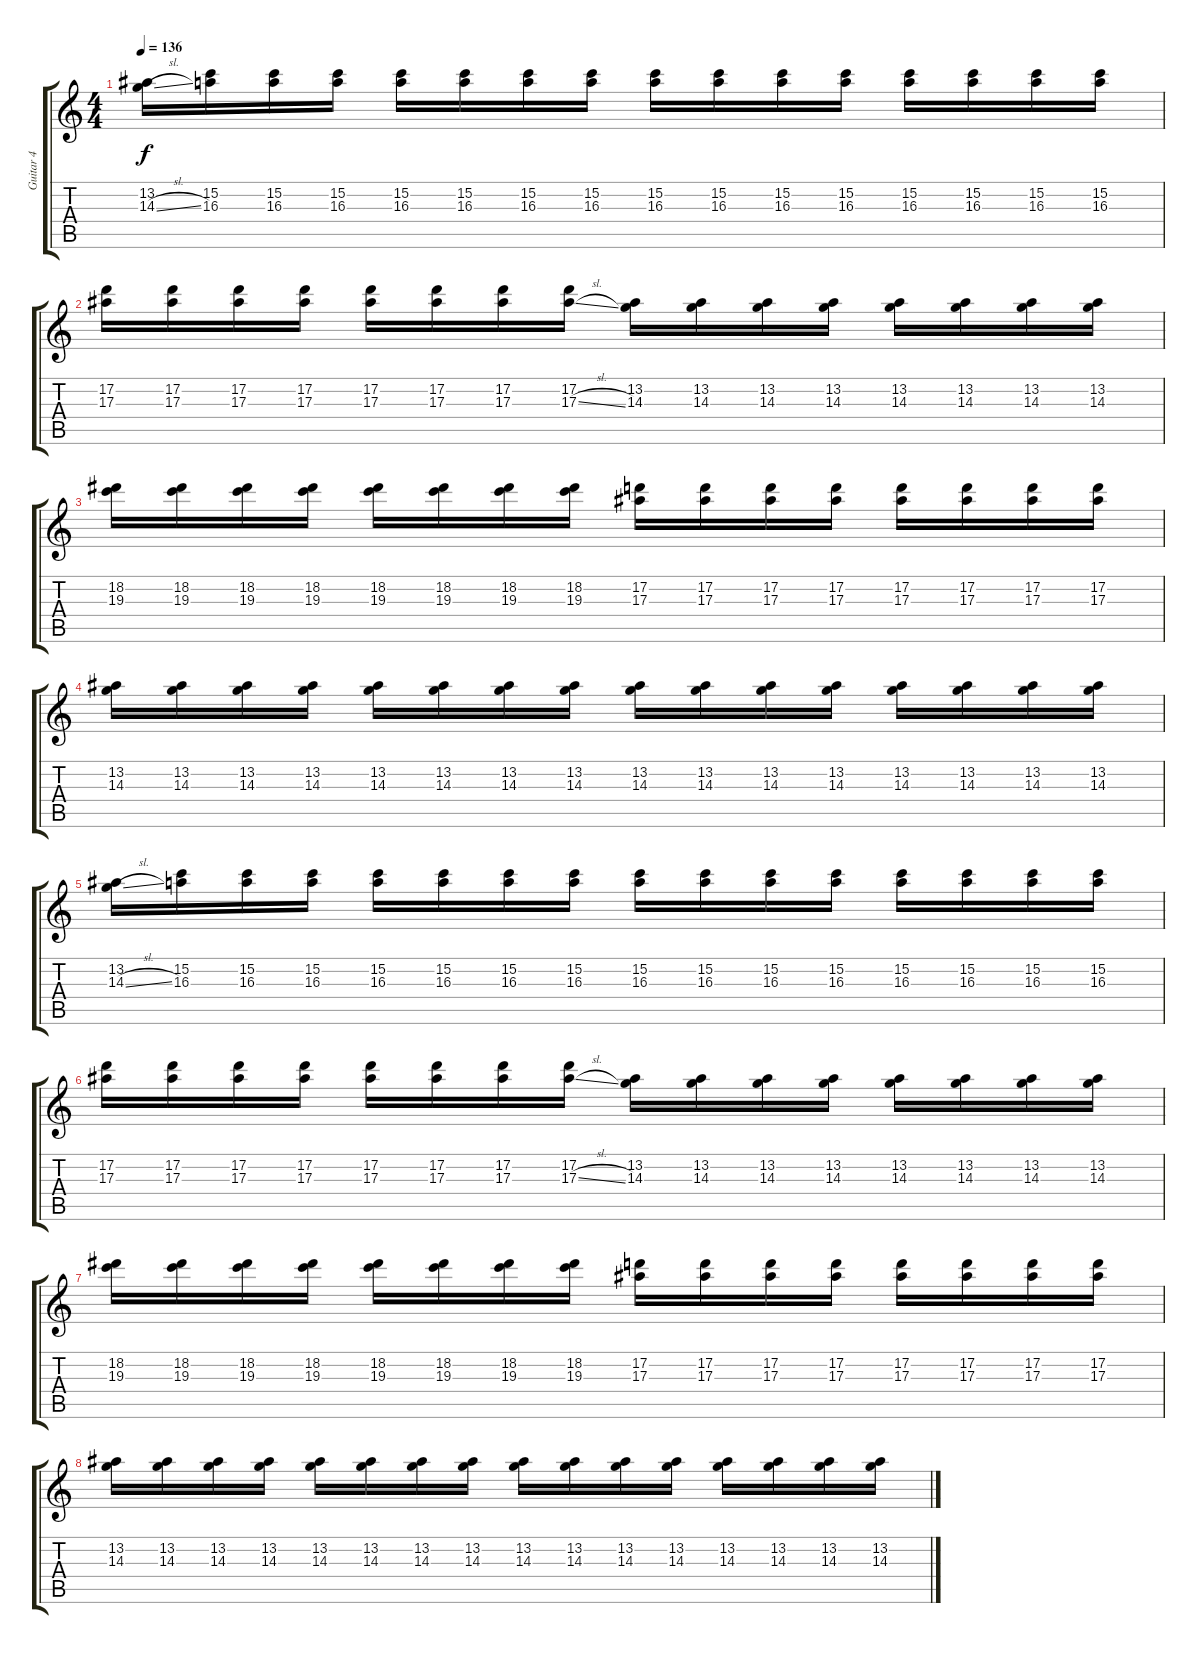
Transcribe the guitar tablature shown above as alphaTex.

\track ("Guitar 4" "Guitar 4") {instrument electricguitarclean}
\staff {score tabs}
\tuning (D4 A3 F3 C3 G2 C2) {hide}
\ts (4 4)
\tempo 136
\clef g2
\ks c
(13.2 14.3{sl}).16{dy f} (15.2 16.3).16 (15.2 16.3).16 (15.2 16.3).16 (15.2 16.3).16 (15.2 16.3).16 (15.2 16.3).16 (15.2 16.3).16 (15.2 16.3).16 (15.2 16.3).16 (15.2 16.3).16 (15.2 16.3).16 (15.2 16.3).16 (15.2 16.3).16 (15.2 16.3).16 (15.2 16.3).16 |
(17.2 17.3).16 (17.2 17.3).16 (17.2 17.3).16 (17.2 17.3).16 (17.2 17.3).16 (17.2 17.3).16 (17.2 17.3).16 (17.2 17.3{sl}).16 (13.2 14.3).16 (13.2 14.3).16 (13.2 14.3).16 (13.2 14.3).16 (13.2 14.3).16 (13.2 14.3).16 (13.2 14.3).16 (13.2 14.3).16 |
(18.2 19.3).16 (18.2 19.3).16 (18.2 19.3).16 (18.2 19.3).16 (18.2 19.3).16 (18.2 19.3).16 (18.2 19.3).16 (18.2 19.3).16 (17.2 17.3).16 (17.2 17.3).16 (17.2 17.3).16 (17.2 17.3).16 (17.2 17.3).16 (17.2 17.3).16 (17.2 17.3).16 (17.2 17.3).16 |
(13.2 14.3).16{volume 8 balance 6 instrument electricguitarclean} (13.2 14.3).16 (13.2 14.3).16 (13.2 14.3).16 (13.2 14.3).16 (13.2 14.3).16 (13.2 14.3).16 (13.2 14.3).16 (13.2 14.3).16 (13.2 14.3).16 (13.2 14.3).16 (13.2 14.3).16 (13.2 14.3).16 (13.2 14.3).16 (13.2 14.3).16 (13.2 14.3).16 |
(13.2 14.3{sl}).16 (15.2 16.3).16 (15.2 16.3).16 (15.2 16.3).16 (15.2 16.3).16 (15.2 16.3).16 (15.2 16.3).16 (15.2 16.3).16 (15.2 16.3).16 (15.2 16.3).16 (15.2 16.3).16 (15.2 16.3).16 (15.2 16.3).16 (15.2 16.3).16 (15.2 16.3).16 (15.2 16.3).16 |
(17.2 17.3).16 (17.2 17.3).16 (17.2 17.3).16 (17.2 17.3).16 (17.2 17.3).16 (17.2 17.3).16 (17.2 17.3).16 (17.2 17.3{sl}).16 (13.2 14.3).16 (13.2 14.3).16 (13.2 14.3).16 (13.2 14.3).16 (13.2 14.3).16 (13.2 14.3).16 (13.2 14.3).16 (13.2 14.3).16 |
(18.2 19.3).16 (18.2 19.3).16 (18.2 19.3).16 (18.2 19.3).16 (18.2 19.3).16 (18.2 19.3).16 (18.2 19.3).16 (18.2 19.3).16 (17.2 17.3).16 (17.2 17.3).16 (17.2 17.3).16 (17.2 17.3).16 (17.2 17.3).16 (17.2 17.3).16 (17.2 17.3).16 (17.2 17.3).16 |
(13.2 14.3).16{volume 8 balance 6 instrument electricguitarclean} (13.2 14.3).16 (13.2 14.3).16 (13.2 14.3).16 (13.2 14.3).16 (13.2 14.3).16 (13.2 14.3).16 (13.2 14.3).16 (13.2 14.3).16 (13.2 14.3).16 (13.2 14.3).16 (13.2 14.3).16 (13.2 14.3).16 (13.2 14.3).16 (13.2 14.3).16 (13.2 14.3).16
